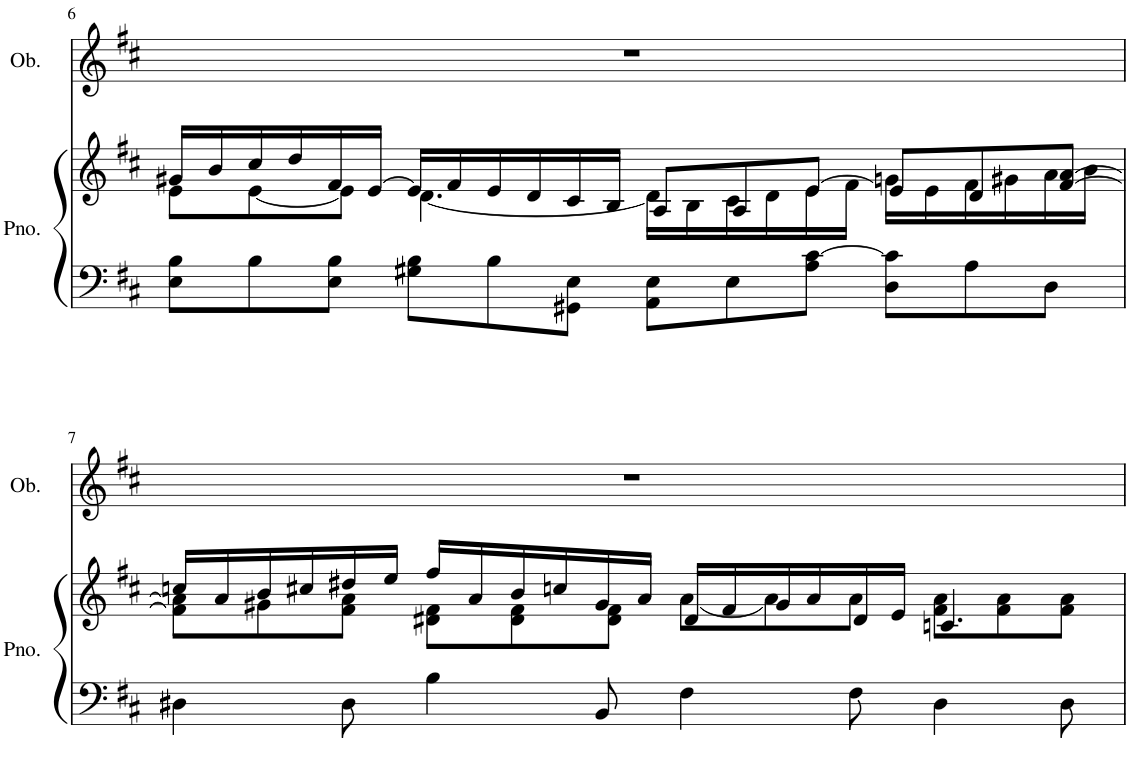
**kern	**kern	**kern
*part2	*part2	*part1
*staff3	*staff2	*staff1
*I"Piano	*	*I"Oboe
*I'Pno.	*	*I'Ob.
!!LO:PB:g=z
*clefF4	*clefG2	*clefG2
*k[f#c#]	*k[f#c#]	*k[f#c#]
*M12/8	*M12/8	*M12/8
=6	=6	=6
*	*^	*
8E\ 8B\L	16g#X/LL	8e\L	1.r
.	16b/	.	.
8B\	16cc#/	[8e\	.
.	16dd/	.	.
8E\ 8B\J	16f#/	8e\J]	.
.	[16e/JJ	.	.
8G#X\ 8B\L	16e/LL]	[4.d\	.
.	16f#/	.	.
8B\	16e/	.	.
.	16d/	.	.
8GG#X\ 8E\J	16c#/	.	.
.	16B/JJ	.	.
8AA\ 8E\L	8A/L	16d\LL]	.
.	.	16B\	.
8E\	8A/	16c#\	.
.	.	16d\	.
8A\ [8c#\J	[8e/J	16e\	.
.	.	16f#\JJ	.
8D\ 8c#\]L	8e/L]	16gn\LL	.
.	.	16e\	.
8A\	8d/	16f#\	.
.	.	16g#X\	.
8D\J	[8f#/ [8a/J	16a\	.
.	.	16b\JJ	.
!!LO:LB:g=z
=7	=7	=7	=7
4D#X\	8f#\] 8a\]L	16ccn/LL	1.r
.	.	16a/	.
.	8g#X\	16b/	.
.	.	16cc#X/	.
8D#\	8f#\ 8a\J	16dd#X/	.
.	.	16ee/JJ	.
4B\	16ff#/LL	8d#X\ 8f#\L	.
.	16a/	.	.
.	16b/	8d#\ 8f#\	.
.	16ccn/	.	.
8BB/	16g#/	8d#\ 8f#\J	.
.	16a/JJ	.	.
4F#\	16d#/LL	[8a\L	.
.	16f#/	.	.
.	16g#/	8a\]	.
.	16a/	.	.
8F#\	16d#/	8a\J	.
.	16e/JJ	.	.
4D#\	4.cn/	8f#\ 8a\L	.
.	.	8f#\ 8a\	.
8D#\	.	8f#\ 8a\J	.
*	*v	*v	*
=	=	=
*-	*-	*-
